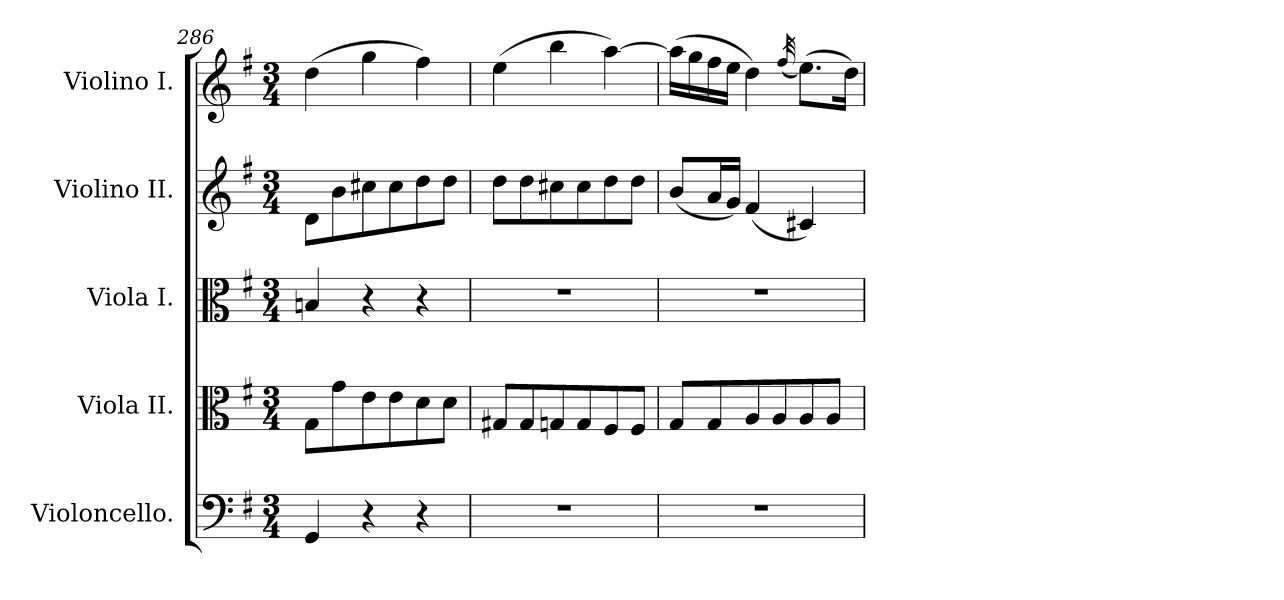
**kern	**kern	**kern	**kern	**kern
*part5	*part4	*part3	*part2	*part1
*staff5	*staff4	*staff3	*staff2	*staff1
*I"Violoncello.	*I"Viola II.	*I"Viola I.	*I"Violino II.	*I"Violino I.
*I'Vc	*I'Vla	*I'Vla	*I'Vln	*I'Vln
*clefF4	*clefC3	*clefC3	*clefG2	*clefG2
*k[f#]	*k[f#]	*k[f#]	*k[f#]	*k[f#]
*M3/4	*M3/4	*M3/4	*M3/4	*M3/4
=286	=286	=286	=286	=286
4GG/	8G\L	4Bn/	8d\L	(>4dd\
.	8g\	.	8b\	.
4r	8e\	4r	8cc#X\	4gg\
.	8e\	.	8cc#\	.
4r	8d\	4r	8dd\	4ff#\)
.	8d\J	.	8dd\J	.
=287	=287	=287	=287	=287
2.r	8G#X/L	2.r	8dd\L	(>4ee\
.	8G#/	.	8dd\	.
.	8Gn/	.	8cc#X\	4bb\
.	8G/	.	8cc#\	.
.	8F#/	.	8dd\	[4aa\)
.	8F#/J	.	8dd\J	.
=288	=288	=288	=288	=288
2.r	8G/L	2.r	(<8b/L	(>16aa\LL]
.	.	.	.	16gg\
.	8G/	.	16a/L	16ff#\
.	.	.	16g/JJ)	16ee\JJ
.	8A/	.	(<4f#/	4dd\)
.	8A/	.	.	.
.	.	.	.	(<32qff#/
.	8A/	.	4c#X/)	(>8.ee\L)
.	8A/J	.	.	.
.	.	.	.	16dd\Jk)
=	=	=	=	=
*-	*-	*-	*-	*-
